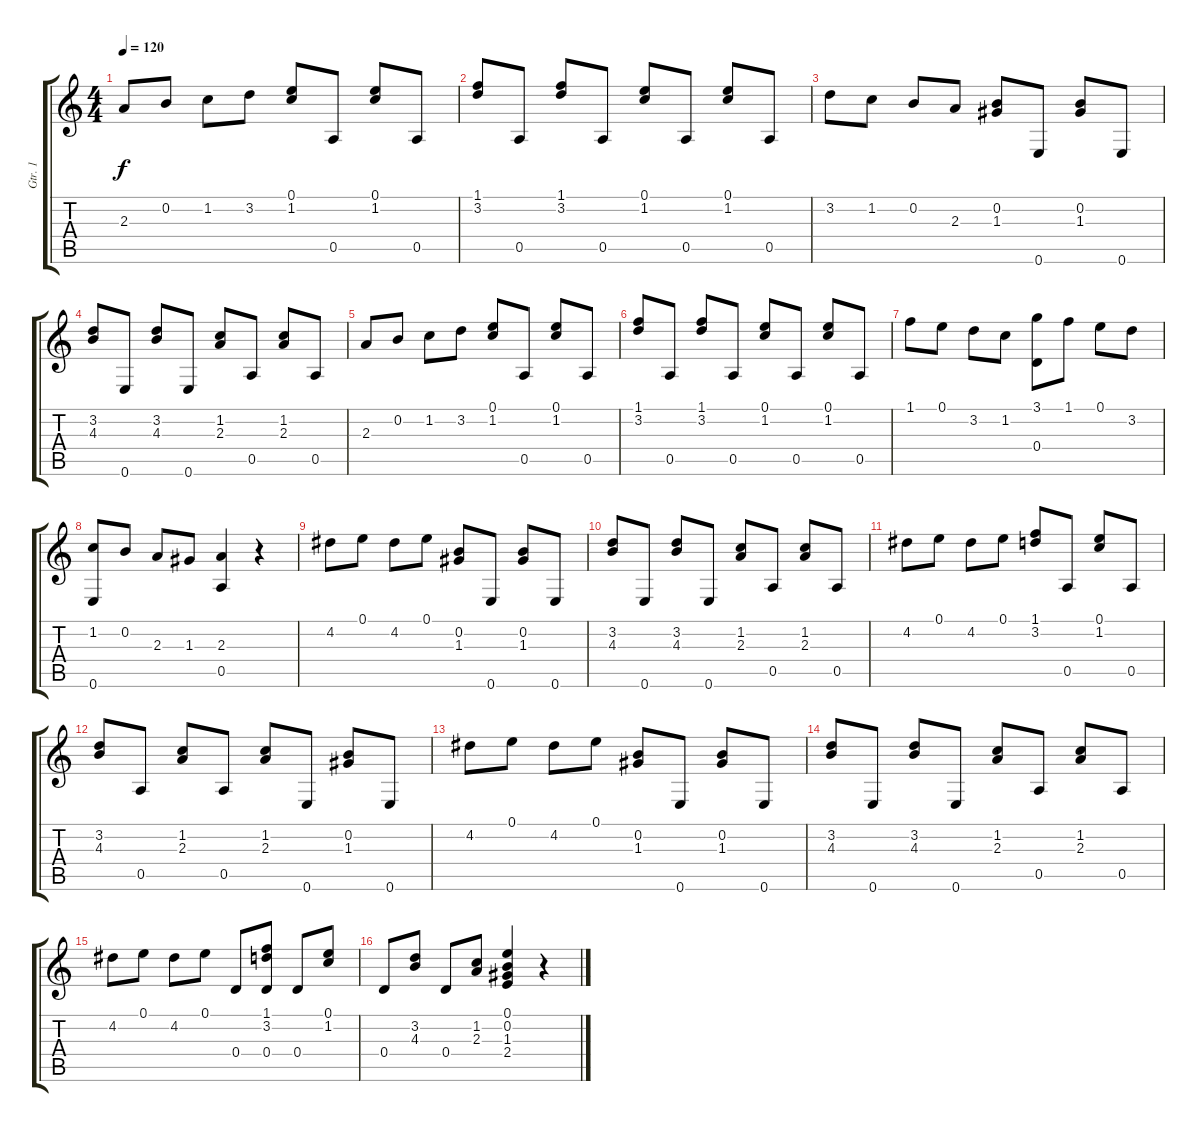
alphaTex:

\track ("Gtr. 1" "Gtr. 1") {instrument acousticguitarnylon}
\staff {score tabs}
\tuning (E4 B3 G3 D3 A2 E2) {hide}
\ts (4 4)
\tempo 120
\clef g2
\ks c
2.3.8{dy f instrument acousticguitarnylon} 0.2.8 1.2.8 3.2.8 (0.1 1.2).8 0.5.8 (0.1 1.2).8 0.5.8 |
(1.1 3.2).8 0.5.8 (1.1 3.2).8 0.5.8 (0.1 1.2).8 0.5.8 (0.1 1.2).8 0.5.8 |
3.2.8 1.2.8 0.2.8 2.3.8 (0.2 1.3).8 0.6.8 (0.2 1.3).8 0.6.8 |
(3.2 4.3).8 0.6.8 (3.2 4.3).8 0.6.8 (1.2 2.3).8 0.5.8 (1.2 2.3).8 0.5.8 |
2.3.8 0.2.8 1.2.8 3.2.8 (0.1 1.2).8 0.5.8 (0.1 1.2).8 0.5.8 |
(1.1 3.2).8 0.5.8 (1.1 3.2).8 0.5.8 (0.1 1.2).8 0.5.8 (0.1 1.2).8 0.5.8 |
1.1.8 0.1.8 3.2.8 1.2.8 (3.1 0.4).8 1.1.8 0.1.8 3.2.8 |
(1.2 0.6).8 0.2.8 2.3.8 1.3.8 (2.3 0.5).4 r.4 |
4.2.8 0.1.8 4.2.8 0.1.8 (0.2 1.3).8 0.6.8 (0.2 1.3).8 0.6.8 |
(3.2 4.3).8 0.6.8 (3.2 4.3).8 0.6.8 (1.2 2.3).8 0.5.8 (1.2 2.3).8 0.5.8 |
4.2.8 0.1.8 4.2.8 0.1.8 (1.1 3.2).8 0.5.8 (0.1 1.2).8 0.5.8 |
(3.2 4.3).8 0.5.8 (1.2 2.3).8 0.5.8 (1.2 2.3).8 0.6.8 (0.2 1.3).8 0.6.8 |
4.2.8 0.1.8 4.2.8 0.1.8 (0.2 1.3).8 0.6.8 (0.2 1.3).8 0.6.8 |
(3.2 4.3).8 0.6.8 (3.2 4.3).8 0.6.8 (1.2 2.3).8 0.5.8 (1.2 2.3).8 0.5.8 |
4.2.8 0.1.8 4.2.8 0.1.8 0.4.8 (1.1 3.2 0.4).8 0.4.8 (0.1 1.2).8 |
0.4.8 (3.2 4.3).8 0.4.8 (1.2 2.3).8 (0.1 0.2 1.3 2.4).4 r.4
